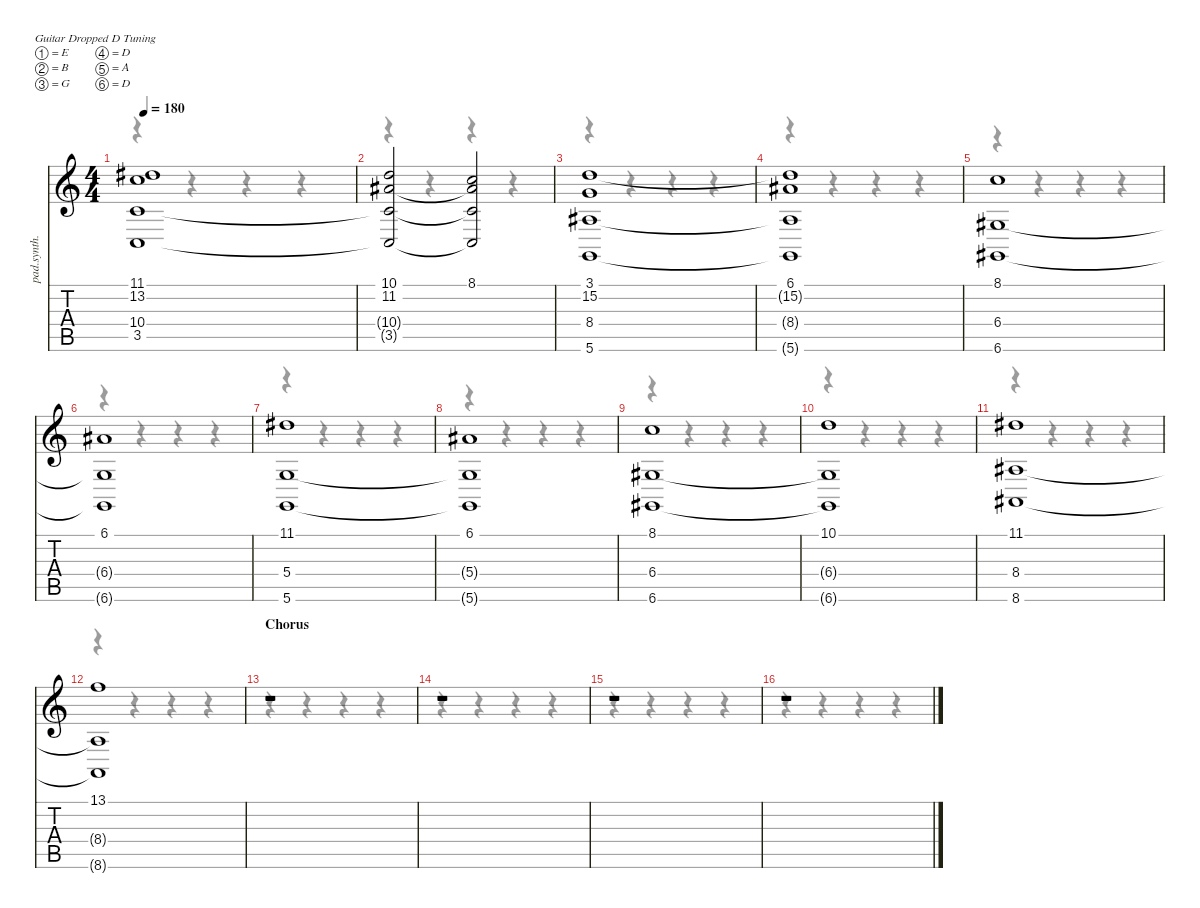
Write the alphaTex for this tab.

\defaultSystemsLayout 4
\hideDynamics
\bracketExtendMode nobrackets
\track ("Strings" "pad.synth.") {instrument pad1newage}
\staff {score tabs}
\tuning (E4 B3 G3 D3 A2 D2)
\voice
\ts (4 4)
\tempo 180
\clef g2
\ks c
(11.1{acc #} 13.2 10.4 3.5).1{dy f} |
(10.1 11.2{acc #} 10.4{t} 3.5{t}).2 (8.1 11.2{t acc #} 10.4{t} 3.5{t}).2 |
(3.1 15.2 8.4{acc #} 5.6).1 |
(6.1{acc #} 15.2{t} 8.4{t acc #} 5.6{t}).1 |
(8.1 6.4{acc #} 6.6{acc #}).1 |
(6.1{acc #} 6.4{t acc #} 6.6{t acc #}).1 |
(11.1{acc #} 5.4 5.6).1 |
(6.1{acc #} 5.4{t} 5.6{t}).1 |
(8.1 6.4{acc #} 6.6{acc #}).1 |
(10.1 6.4{t acc #} 6.6{t acc #}).1 |
(11.1{acc #} 8.4{acc #} 8.6{acc #}).1 |
(13.1 8.4{t acc #} 8.6{t acc #}).1 |
\section ("" "Chorus")
r.1 |
r.1 |
r.1 |
r.1
\voice
\clef g2
\ottava regular
\simile none
\ks c
r.4{dy mf} r.4 r.4 r.4 |
r.4 r.4 r.4 r.4 |
r.4 r.4 r.4 r.4 |
r.4 r.4 r.4 r.4 |
r.4 r.4 r.4 r.4 |
r.4 r.4 r.4 r.4 |
r.4 r.4 r.4 r.4 |
r.4 r.4 r.4 r.4 |
r.4 r.4 r.4 r.4 |
r.4 r.4 r.4 r.4 |
r.4 r.4 r.4 r.4 |
r.4 r.4 r.4 r.4 |
r.4 r.4 r.4 r.4 |
r.4 r.4 r.4 r.4 |
r.4 r.4 r.4 r.4 |
r.4 r.4 r.4 r.4
